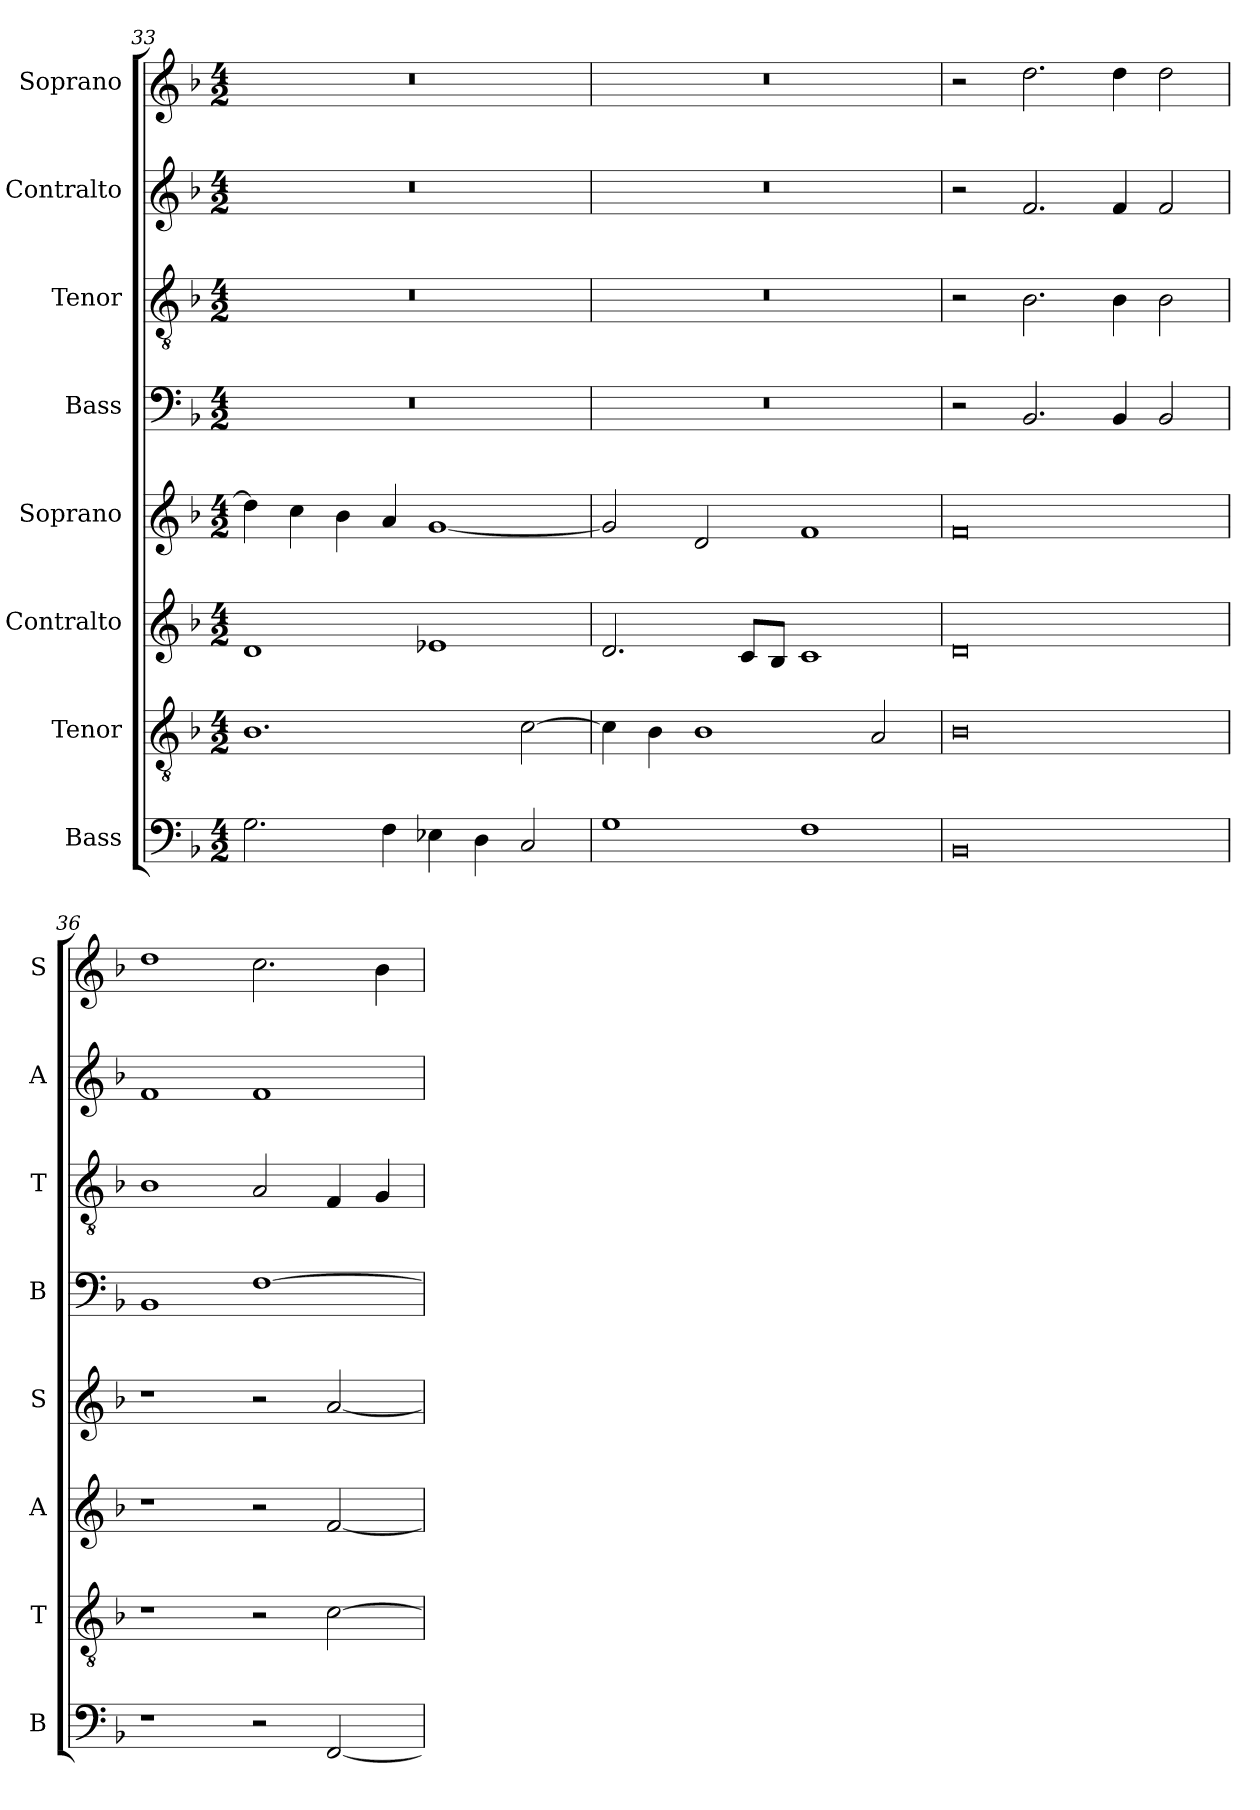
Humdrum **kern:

**kern	**kern	**kern	**kern	**kern	**kern	**kern	**kern
*part8	*part7	*part6	*part5	*part4	*part3	*part2	*part1
*staff8	*staff7	*staff6	*staff5	*staff4	*staff3	*staff2	*staff1
*I"Bass	*I"Tenor	*I"Contralto	*I"Soprano	*I"Bass	*I"Tenor	*I"Contralto	*I"Soprano
*I'B	*I'T	*I'A	*I'S	*I'B	*I'T	*I'A	*I'S
*clefF4	*clefGv2	*clefG2	*clefG2	*clefF4	*clefGv2	*clefG2	*clefG2
*k[b-]	*k[b-]	*k[b-]	*k[b-]	*k[b-]	*k[b-]	*k[b-]	*k[b-]
*F:ion	*F:ion	*F:ion	*F:ion	*F:ion	*F:ion	*F:ion	*F:ion
*M4/2	*M4/2	*M4/2	*M4/2	*M4/2	*M4/2	*M4/2	*M4/2
=33	=33	=33	=33	=33	=33	=33	=33
2.G	1.B-	1d	4dd]	0r	0r	0r	0r
.	.	.	4cc	.	.	.	.
.	.	.	4b-	.	.	.	.
4F	.	.	4a	.	.	.	.
4E-X	.	1e-X	[1g	.	.	.	.
4D	.	.	.	.	.	.	.
2C	[2c	.	.	.	.	.	.
=34	=34	=34	=34	=34	=34	=34	=34
1G	4c]	2.d	2g]	0r	0r	0r	0r
.	4B-	.	.	.	.	.	.
.	1B-	.	2d	.	.	.	.
.	.	8c/L	.	.	.	.	.
.	.	8B-/J	.	.	.	.	.
1F	.	1c	1f	.	.	.	.
.	2A	.	.	.	.	.	.
=35	=35	=35	=35	=35	=35	=35	=35
0BB-	0B-	0d	0f	2r	2r	2r	2r
.	.	.	.	2.BB-	2.B-	2.f	2.dd
.	.	.	.	4BB-	4B-	4f	4dd
.	.	.	.	2BB-	2B-	2f	2dd
=36	=36	=36	=36	=36	=36	=36	=36
1r	1r	1r	1r	1BB-	1B-	1f	1dd
2r	2r	2r	2r	[1F	2A	1f	2.cc
[2FF	[2c	[2f	[2a	.	4F	.	.
.	.	.	.	.	4G	.	4b-
=	=	=	=	=	=	=	=
*-	*-	*-	*-	*-	*-	*-	*-
